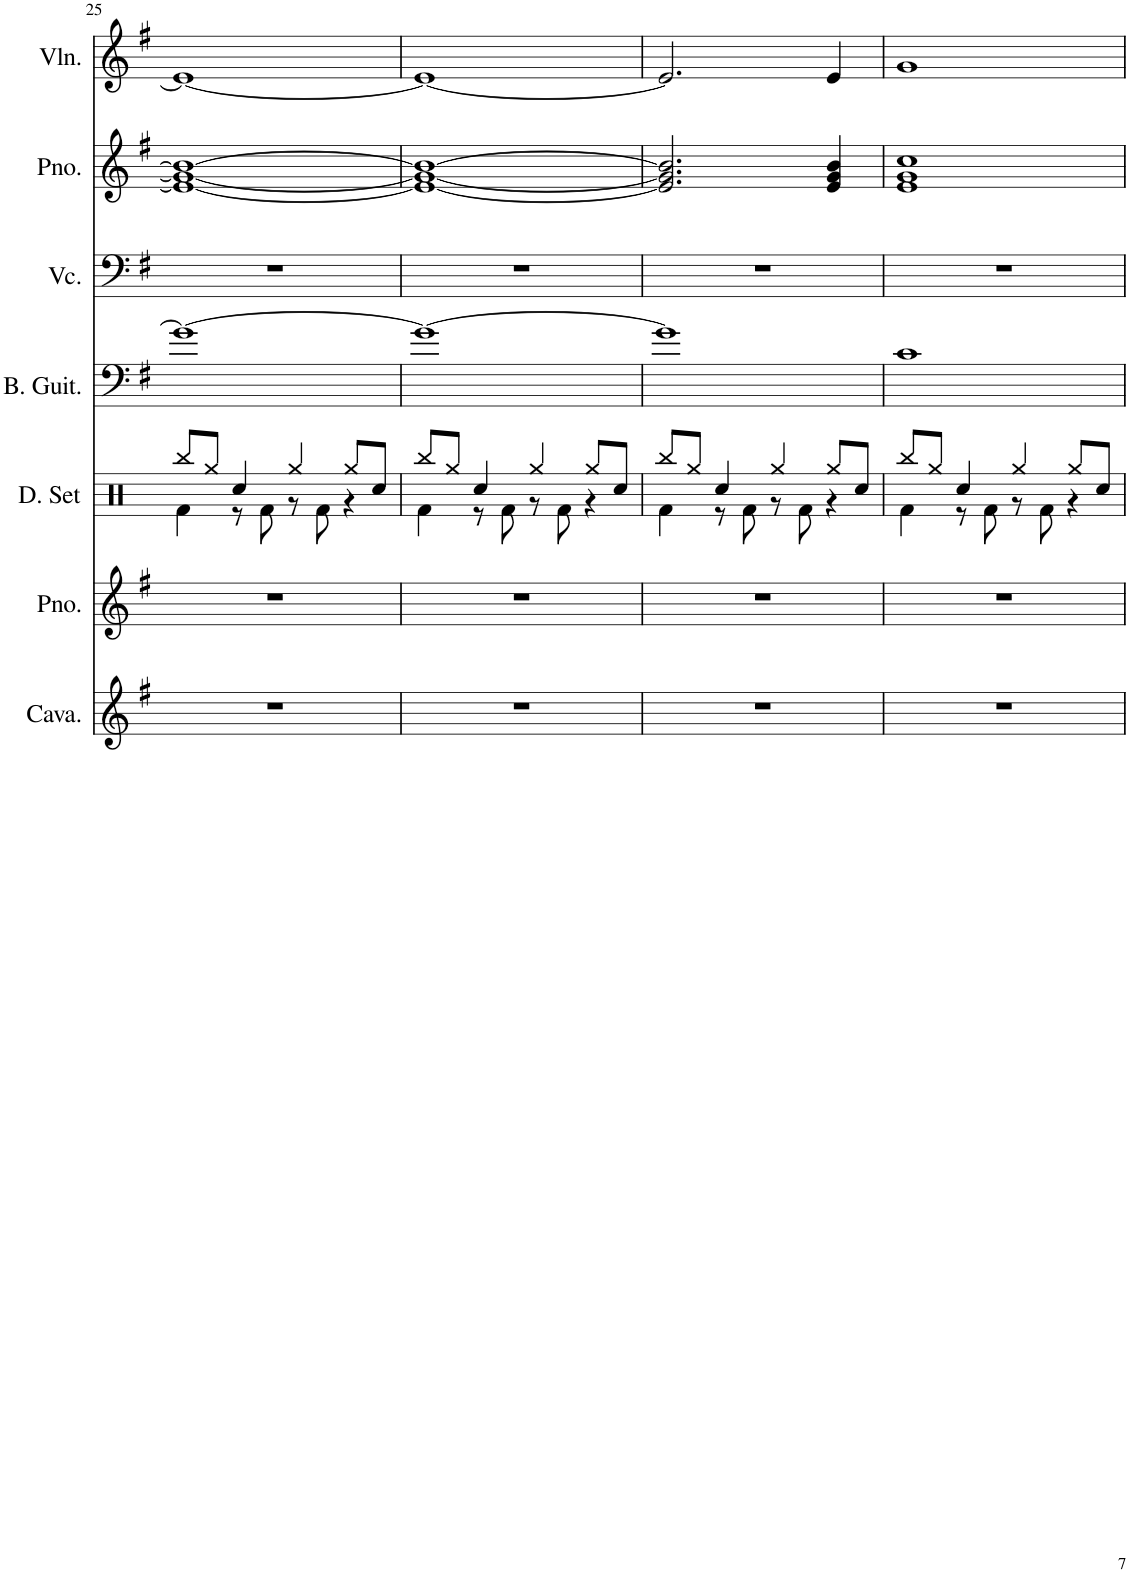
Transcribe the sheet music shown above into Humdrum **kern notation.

**kern	**kern	**kern	**kern	**kern	**kern	**kern
*part7	*part6	*part5	*part4	*part3	*part2	*part1
*staff7	*staff6	*staff5	*staff4	*staff3	*staff2	*staff1
*I"Cavaquinho, Dirty Jazz Guitar	*I"Piano, Acoustic Piano	*I"Drumset, Studio Drum Kit	*I"Bass Guitar, Pick Bass	*I"Violoncello, Cello	*I"Piano, Dig In	*I"Violin, Violin
*I'Cava.	*I'Pno.	*I'D. Set	*I'B. Guit.	*I'Vc.	*I'Pno.	*I'Vln.
!!LO:PB:g=z
*clefG2	*clefG2	*clefX	*clefF4	*clefF4	*clefG2	*clefG2
*	*	*	*Trd7c12	*	*	*
*k[f#]	*k[f#]	*k[]	*k[f#]	*k[f#]	*k[f#]	*k[f#]
*M4/4	*M4/4	*M4/4	*M4/4	*M4/4	*M4/4	*M4/4
=25	=25	=25	=25	=25	=25	=25
*	*	*^	*	*	*	*
1r	1r	8Rbb/L	4Rf\	1g_	1r	1e_ 1g_ 1b_	1e_
.	.	8Rgg/J	.	.	.	.	.
.	.	4Rcc/	8r	.	.	.	.
.	.	.	8Rf\	.	.	.	.
.	.	4Rgg/	8r	.	.	.	.
.	.	.	8Rf\	.	.	.	.
.	.	8Rgg/L	4r	.	.	.	.
.	.	8Rcc/J	.	.	.	.	.
=26	=26	=26	=26	=26	=26	=26	=26
1r	1r	8Rbb/L	4Rf\	1g_	1r	1e_ 1g_ 1b_	1e_
.	.	8Rgg/J	.	.	.	.	.
.	.	4Rcc/	8r	.	.	.	.
.	.	.	8Rf\	.	.	.	.
.	.	4Rgg/	8r	.	.	.	.
.	.	.	8Rf\	.	.	.	.
.	.	8Rgg/L	4r	.	.	.	.
.	.	8Rcc/J	.	.	.	.	.
=27	=27	=27	=27	=27	=27	=27	=27
1r	1r	8Rbb/L	4Rf\	1g]	1r	2.e/] 2.g/] 2.b/]	2.e/]
.	.	8Rgg/J	.	.	.	.	.
.	.	4Rcc/	8r	.	.	.	.
.	.	.	8Rf\	.	.	.	.
.	.	4Rgg/	8r	.	.	.	.
.	.	.	8Rf\	.	.	.	.
.	.	8Rgg/L	4r	.	.	4e/ 4g/ 4b/	4e/
.	.	8Rcc/J	.	.	.	.	.
=28	=28	=28	=28	=28	=28	=28	=28
1r	1r	8Rbb/L	4Rf\	1c	1r	1e 1g 1cc	1g
.	.	8Rgg/J	.	.	.	.	.
.	.	4Rcc/	8r	.	.	.	.
.	.	.	8Rf\	.	.	.	.
.	.	4Rgg/	8r	.	.	.	.
.	.	.	8Rf\	.	.	.	.
.	.	8Rgg/L	4r	.	.	.	.
.	.	8Rcc/J	.	.	.	.	.
*	*	*v	*v	*	*	*	*
=	=	=	=	=	=	=
*-	*-	*-	*-	*-	*-	*-
